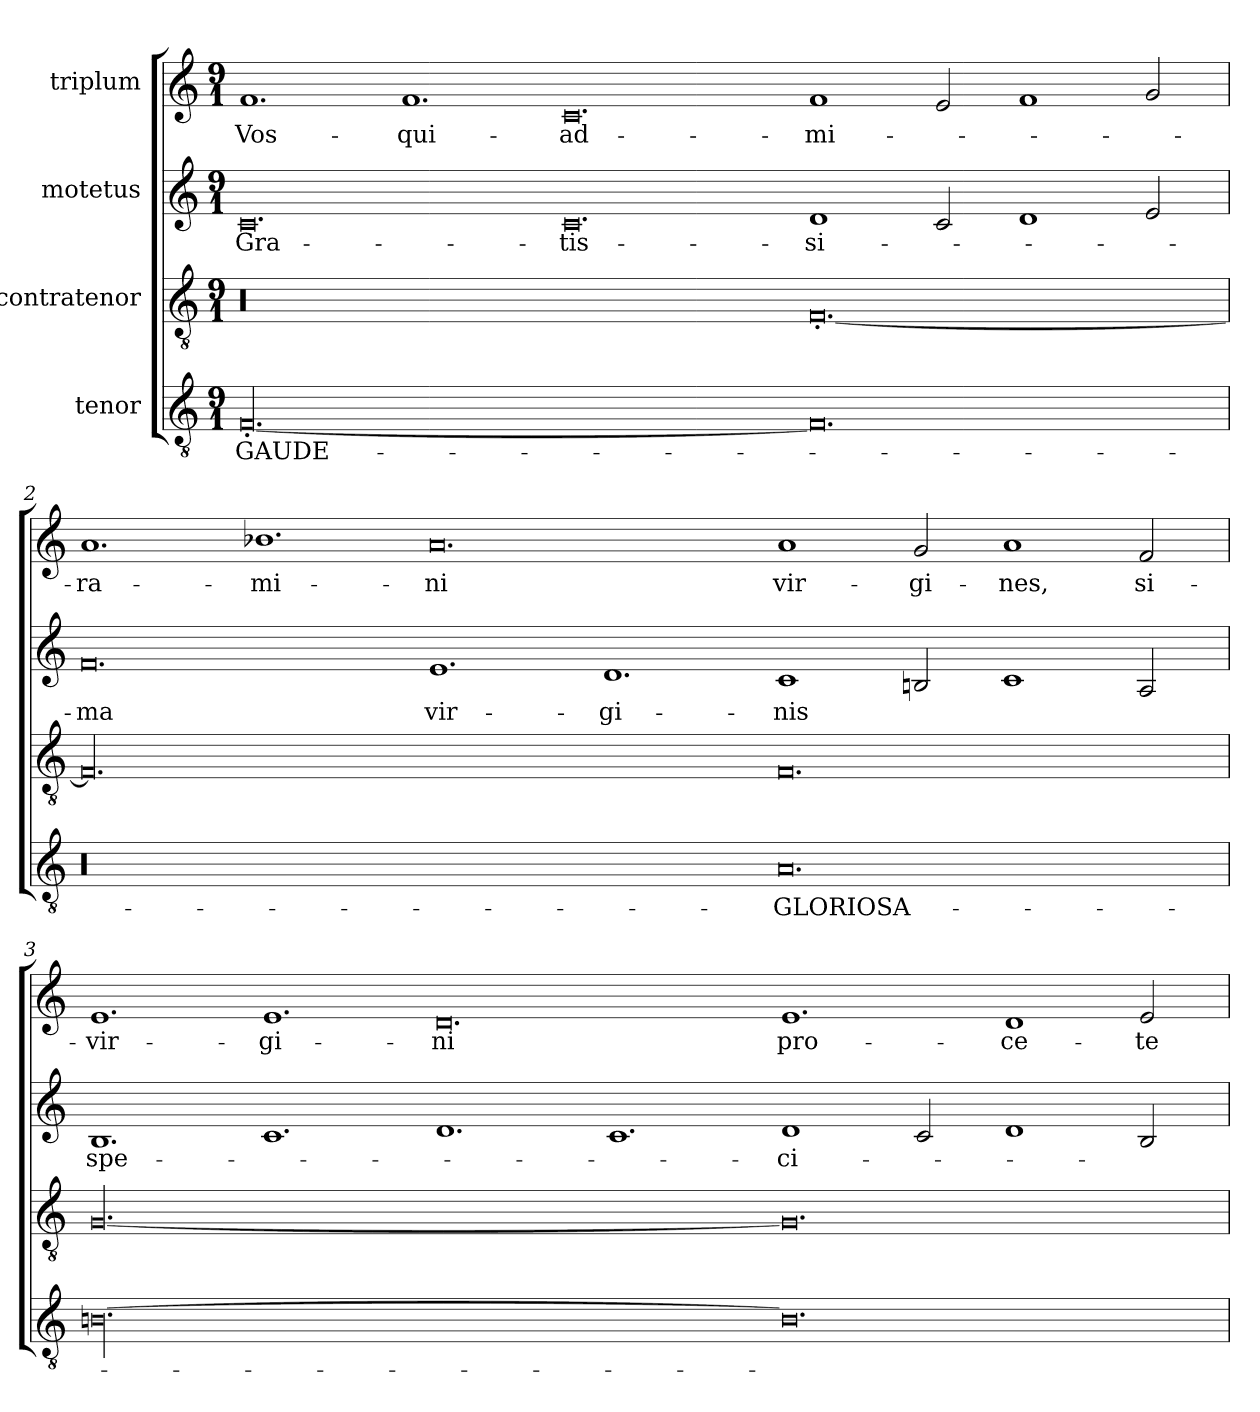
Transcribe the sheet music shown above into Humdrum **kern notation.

**kern	**text	**kern	**kern	**text	**kern	**text
*part4	*part4	*part3	*part2	*part2	*part1	*part1
*staff4	*staff4	*staff3	*staff2	*staff2	*staff1	*staff1
*I"tenor	*	*I"contratenor	*I"motetus	*	*I"triplum	*
*clefGv2	*	*clefGv2	*clefG2	*	*clefG2	*
*k[]	*	*k[]	*k[]	*	*k[]	*
*C:	*	*C:	*C:	*	*C:	*
*M9/1	*	*M9/1	*M9/1	*	*M9/1	*
=1	=1	=1	=1	=1	=1	=1
[00.F'/	GAUDE-	00.r	0.c/	Gra-	1.f/	Vos-
.	.	.	.	.	1.f/	qui-
.	.	.	0.c/	-tis-	0.c/	ad-
0.F/]	.	[0.F'/	1d/	-si-	1f/	-mi-
.	.	.	2c/	.	2e/	.
.	.	.	1d/	.	1f/	.
.	.	.	2e/	.	2g/	.
=2	=2	=2	=2	=2	=2	=2
00.r	.	00.F/]	0.f/	-ma	1.a/	-ra-
.	.	.	.	.	1.b-X\	-mi-
.	.	.	1.e/	vir-	0.a/	-ni
.	.	.	1.d/	-gi-	.	.
0.A/	GLORIOSA-	0.F/	1c/	-nis	1a/	vir-
.	.	.	2Bn/	.	2g/	-gi-
.	.	.	1c/	.	1a/	-nes,
.	.	.	2A/	.	2f/	si-
!!LO:LB:g=z
=3	=3	=3	=3	=3	=3	=3
[00.Bn\	.	[00.G/	1.B/	spe-	1.e/	vir-
.	.	.	1.c/	.	1.e/	-gi-
.	.	.	1.d/	.	0.d/	-ni
.	.	.	1.c/	.	.	.
0.B\]	.	0.G/]	1d/	-ci-	1.e/	pro-
.	.	.	2c/	.	.	.
.	.	.	1d/	.	1d/	ce-
.	.	.	2B/	.	2e/	-te-
=	=	=	=	=	=	=
*-	*-	*-	*-	*-	*-	*-
